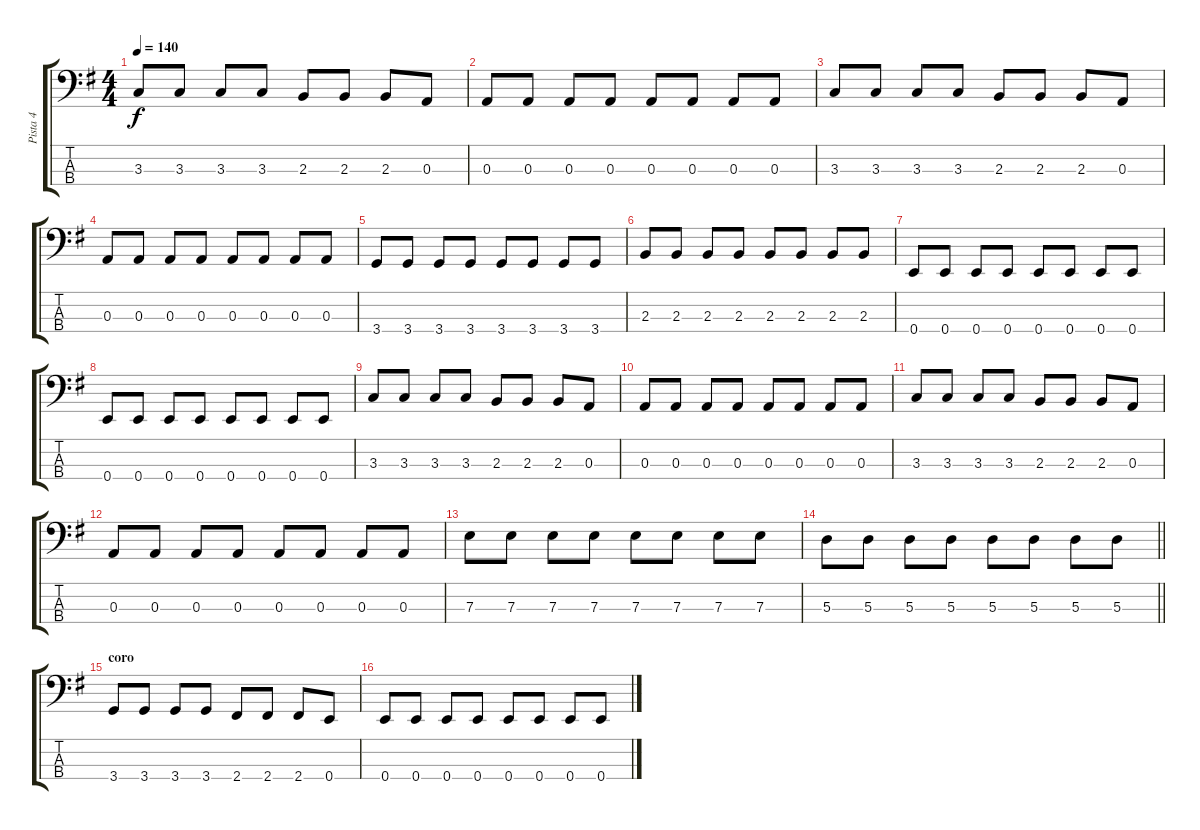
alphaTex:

\track ("Pista 4" "Pista 4") {instrument electricbassfinger}
\staff {score tabs}
\tuning (G2 D2 A1 E1) {hide}
\ts (4 4)
\tempo 140
\clef f4
\ks g
3.3.8{dy f} 3.3.8 3.3.8 3.3.8 2.3.8 2.3.8 2.3.8 0.3.8 |
0.3.8 0.3.8 0.3.8 0.3.8 0.3.8 0.3.8 0.3.8 0.3.8 |
3.3.8 3.3.8 3.3.8 3.3.8 2.3.8 2.3.8 2.3.8 0.3.8 |
0.3.8 0.3.8 0.3.8 0.3.8 0.3.8 0.3.8 0.3.8 0.3.8 |
3.4.8 3.4.8 3.4.8 3.4.8 3.4.8 3.4.8 3.4.8 3.4.8 |
2.3.8 2.3.8 2.3.8 2.3.8 2.3.8 2.3.8 2.3.8 2.3.8 |
0.4.8 0.4.8 0.4.8 0.4.8 0.4.8 0.4.8 0.4.8 0.4.8 |
0.4.8 0.4.8 0.4.8 0.4.8 0.4.8 0.4.8 0.4.8 0.4.8 |
3.3.8 3.3.8 3.3.8 3.3.8 2.3.8 2.3.8 2.3.8 0.3.8 |
0.3.8 0.3.8 0.3.8 0.3.8 0.3.8 0.3.8 0.3.8 0.3.8 |
3.3.8 3.3.8 3.3.8 3.3.8 2.3.8 2.3.8 2.3.8 0.3.8 |
0.3.8 0.3.8 0.3.8 0.3.8 0.3.8 0.3.8 0.3.8 0.3.8 |
7.3.8 7.3.8 7.3.8 7.3.8 7.3.8 7.3.8 7.3.8 7.3.8 |
\barLineRight lightlight
5.3.8 5.3.8 5.3.8 5.3.8 5.3.8 5.3.8 5.3.8 5.3.8 |
\section ("" "coro")
3.4.8 3.4.8 3.4.8 3.4.8 2.4.8 2.4.8 2.4.8 0.4.8 |
0.4.8 0.4.8 0.4.8 0.4.8 0.4.8 0.4.8 0.4.8 0.4.8
